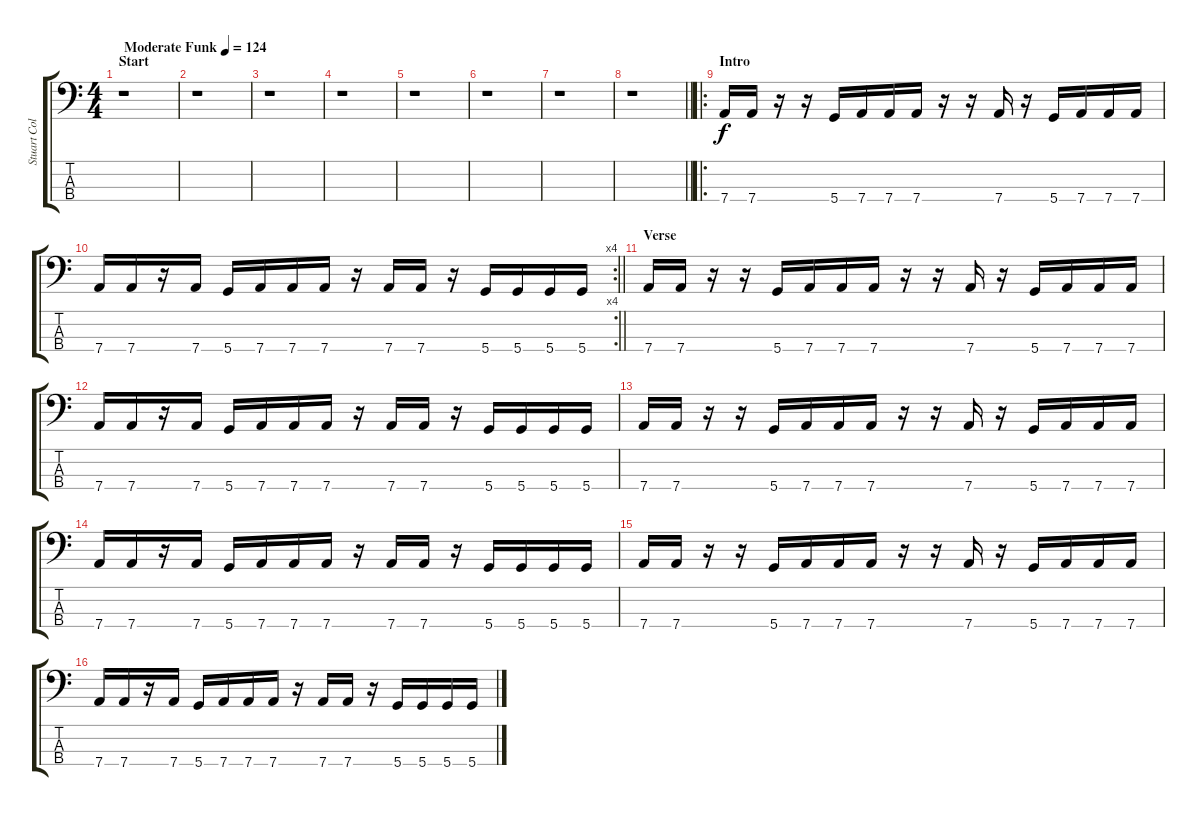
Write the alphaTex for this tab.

\track ("Stuart Coleman (Bass)" "Stuart Col") {instrument electricbassfinger}
\staff {score tabs}
\tuning (G2 D2 A1 D1) {hide}
\ts (4 4)
\section ("" "Start")
\tempo (124 "Moderate Funk")
\clef f4
\ks c
r.1{dy f instrument electricbassfinger} |
r.1 |
r.1 |
r.1 |
r.1 |
r.1 |
r.1 |
\barLineRight lightlight
r.1 |
\ro
\section ("" "Intro")
7.4.16 7.4.16 r.16 r.16 5.4.16 7.4.16 7.4.16 7.4.16 r.16 r.16 7.4.16 r.16 5.4.16 7.4.16 7.4.16 7.4.16 |
\rc 4
\barLineRight lightlight
7.4.16 7.4.16 r.16 7.4.16 5.4.16 7.4.16 7.4.16 7.4.16 r.16 7.4.16 7.4.16 r.16 5.4.16 5.4.16 5.4.16 5.4.16 |
\section ("" "Verse")
7.4.16 7.4.16 r.16 r.16 5.4.16 7.4.16 7.4.16 7.4.16 r.16 r.16 7.4.16 r.16 5.4.16 7.4.16 7.4.16 7.4.16 |
7.4.16 7.4.16 r.16 7.4.16 5.4.16 7.4.16 7.4.16 7.4.16 r.16 7.4.16 7.4.16 r.16 5.4.16 5.4.16 5.4.16 5.4.16 |
7.4.16 7.4.16 r.16 r.16 5.4.16 7.4.16 7.4.16 7.4.16 r.16 r.16 7.4.16 r.16 5.4.16 7.4.16 7.4.16 7.4.16 |
7.4.16 7.4.16 r.16 7.4.16 5.4.16 7.4.16 7.4.16 7.4.16 r.16 7.4.16 7.4.16 r.16 5.4.16 5.4.16 5.4.16 5.4.16 |
7.4.16 7.4.16 r.16 r.16 5.4.16 7.4.16 7.4.16 7.4.16 r.16 r.16 7.4.16 r.16 5.4.16 7.4.16 7.4.16 7.4.16 |
7.4.16 7.4.16 r.16 7.4.16 5.4.16 7.4.16 7.4.16 7.4.16 r.16 7.4.16 7.4.16 r.16 5.4.16 5.4.16 5.4.16 5.4.16
